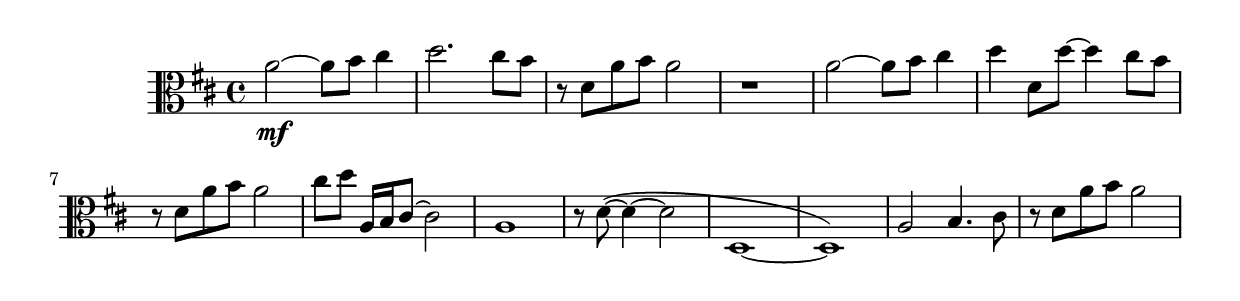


viola = {
	\set Score.markFormatter = #format-mark-box-alphabet
	\clef "alto"
	\key d \major
	a2\mf ~a8 b8 cis4
	d2. cis8 b r d, a' b a2
	r1
	a2 ~a8 b8 cis4
	d4 d,8 d'~d4 cis8 b r d, a' b a2 
	cis8 d a,16 b cis8~cis2 a1
	r8 d8 (~d4 ~d2 d,1 ~d1)
	a'2 b4. cis8 r d a' b a2
}


\score {
\header{
title ="Snippets of Conversation"
subtitle="Viola"
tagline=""
composer = "Brian Ellis"
}
	%\midi {}
	\layout {}
	\new Staff \relative c''{\viola}
}

%\pageBreak


